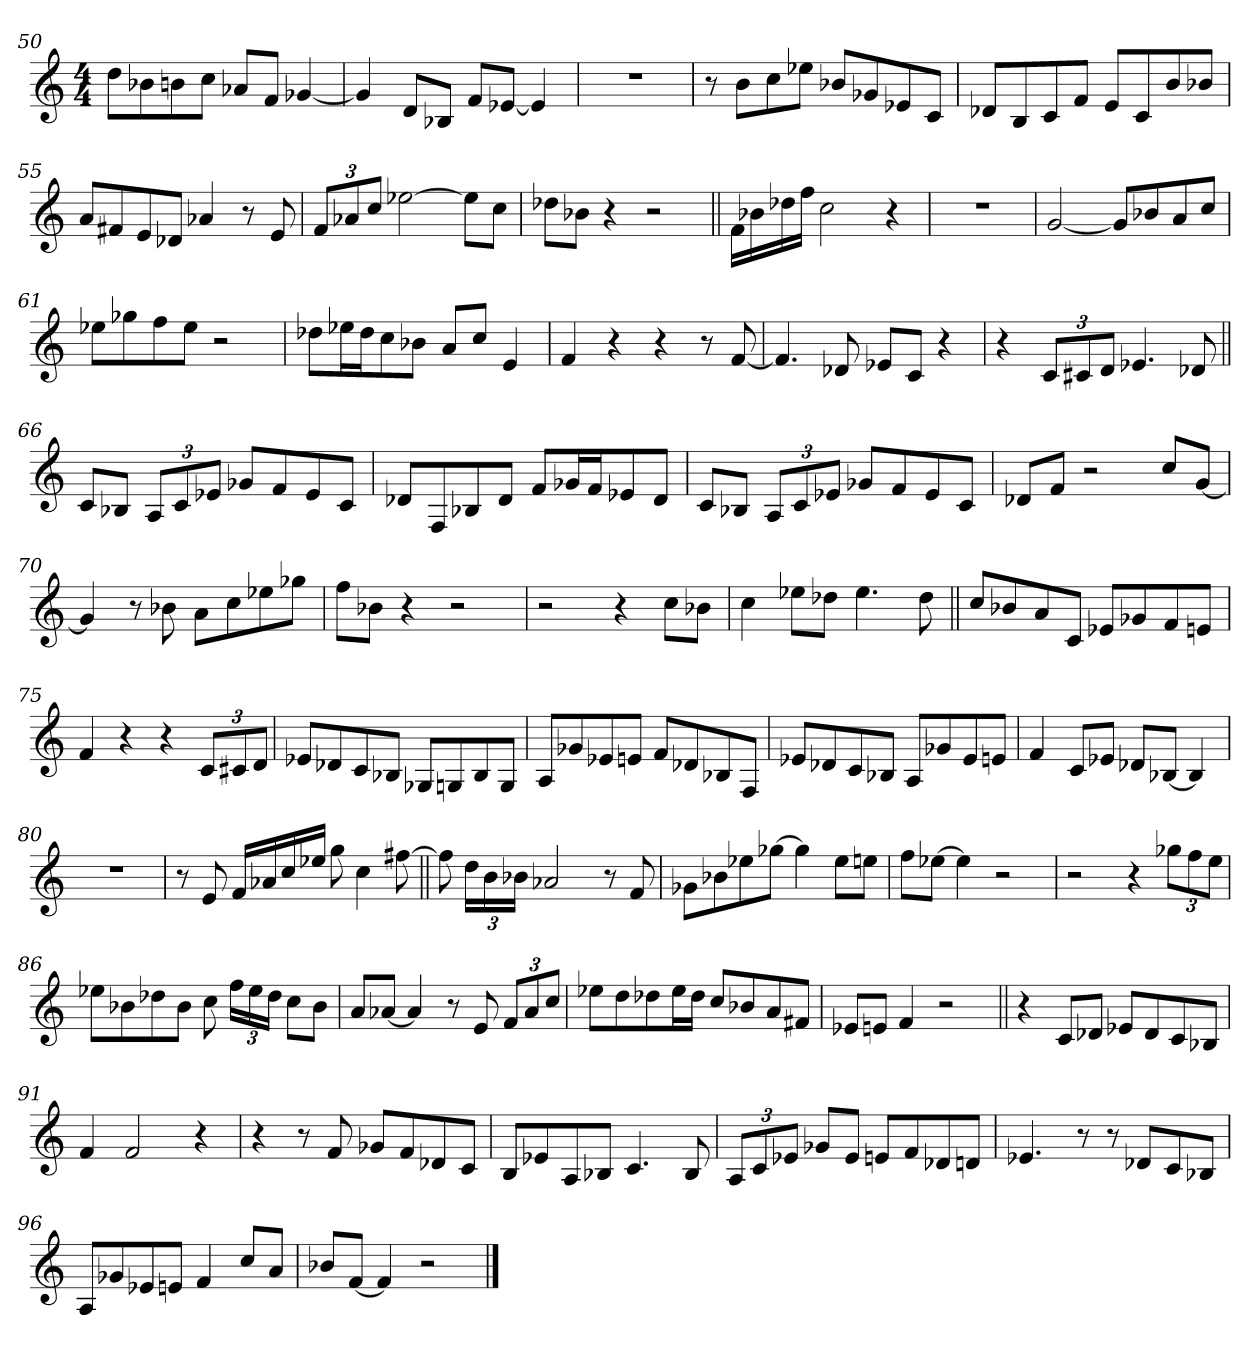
**kern
*part1
*staff1
*clefG2
*k[]
*M4/4
=50
8dd\L
8b-X\
8bn\
8cc\J
8a-X/L
8f/J
[4g-X/
=51
4g-/]
8d/L
8B-X/J
8f/L
[8e-X/J
4e-/]
=52
1r
=53
8r
8b\L
8cc\
8ee-X\J
8b-X/L
8g-X/
8e-X/
8c/J
=54
8d-X/L
8B/
8c/
8f/J
8e/L
8c/
8b/
8b-X/J
=55
8a/L
8f#X/
8e/
8d-X/J
4a-X/
8r
8e/
=56
12f/L
12a-X/
12cc/J
[2ee-X\
8ee-\L]
8cc\J
=57
8dd-X\L
8b-X\J
4r
2r
=58||
16f\LL
16b-X\
16dd-X\
16ff\JJ
2cc\
4r
=59
1r
=60
[2g/
8g/L]
8b-X/
8a/
8cc/J
=61
8ee-X\L
8gg-X\
8ff\
8ee-\J
2r
=62
8dd-X\L
16ee-X\L
16dd-\J
8cc\
8b-X\J
8a/L
8cc/J
4e/
=63
4f/
4r
4r
8r
[8f/
=64
4.f/]
8d-X/
8e-X/L
8c/J
4r
=65
4r
12c/L
12c#X/
12d/J
4.e-X/
8d-X/
=66||
8c/L
8B-X/J
12A/L
12c/
12e-X/J
8g-X/L
8f/
8e-/
8c/J
=67
8d-X/L
8F/
8B-X/
8d-/J
8f/L
16g-X/L
16f/J
8e-X/
8d-/J
=68
8c/L
8B-X/J
12A/L
12c/
12e-X/J
8g-X/L
8f/
8e-/
8c/J
=69
8d-X/L
8f/J
2r
8cc/L
[8g/J
=70
4g/]
8r
8b-X\
8a\L
8cc\
8ee-X\
8gg-X\J
=71
8ff\L
8b-X\J
4r
2r
=72
2r
4r
8cc\L
8b-X\J
=73
4cc\
8ee-X\L
8dd-X\J
4.ee-\
8dd-\
=74||
8cc/L
8b-X/
8a/
8c/J
8e-X/L
8g-X/
8f/
8en/J
=75
4f/
4r
4r
12c/L
12c#X/
12d/J
=76
8e-X/L
8d-X/
8c/
8B-X/J
8G-X/L
8Gn/
8B-/
8G/J
=77
8A/L
8g-X/
8e-X/
8en/J
8f/L
8d-X/
8B-X/
8F/J
=78
8e-X/L
8d-X/
8c/
8B-X/J
8A/L
8g-X/
8e-/
8en/J
=79
4f/
8c/L
8e-X/J
8d-X/L
[8B-X/J
4B-/]
=80
1r
=81
8r
8e/
16f/LL
16a-X/
16cc/
16ee-X/JJ
8gg\
4cc\
[8ff#X\
=82||
8ff#\]
24dd\LL
24b\
24b-X\JJ
2a-X/
8r
8f/
=83
8g-X\L
8b-X\
8ee-X\
[8gg-X\J
4gg-\]
8ee-\L
8een\J
=84
8ff\L
[8ee-X\J
4ee-\]
2r
=85
2r
4r
12gg-X\L
12ff\
12ee\J
=86
8ee-X\L
8b-X\
8dd-X\
8b-\J
8cc\
24ff\LL
24ee-\
24dd-\JJ
8cc\L
8b-\J
=87
8a/L
[8a-X/J
4a-/]
8r
8e/
12f/L
12a-/
12cc/J
=88
8ee-X\L
8dd\
8dd-X\
16ee-\L
16dd-\JJ
8cc/L
8b-X/
8a/
8f#X/J
=89
8e-X/L
8en/J
4f/
2r
=90||
4r
8c/L
8d-X/J
8e-X/L
8d-/
8c/
8B-X/J
=91
4f/
2f/
4r
=92
4r
8r
8f/
8g-X/L
8f/
8d-X/
8c/J
=93
8B/L
8e-X/
8A/
8B-X/J
4.c/
8B-/
=94
12A/L
12c/
12e-X/J
8g-X/L
8e-/J
8en/L
8f/
8d-X/
8dn/J
=95
4.e-X/
8r
8r
8d-X/L
8c/
8B-X/J
=96
8A/L
8g-X/
8e-X/
8en/J
4f/
8cc/L
8a/J
=97
8b-X/L
[8f/J
4f/]
2r
==
*-
